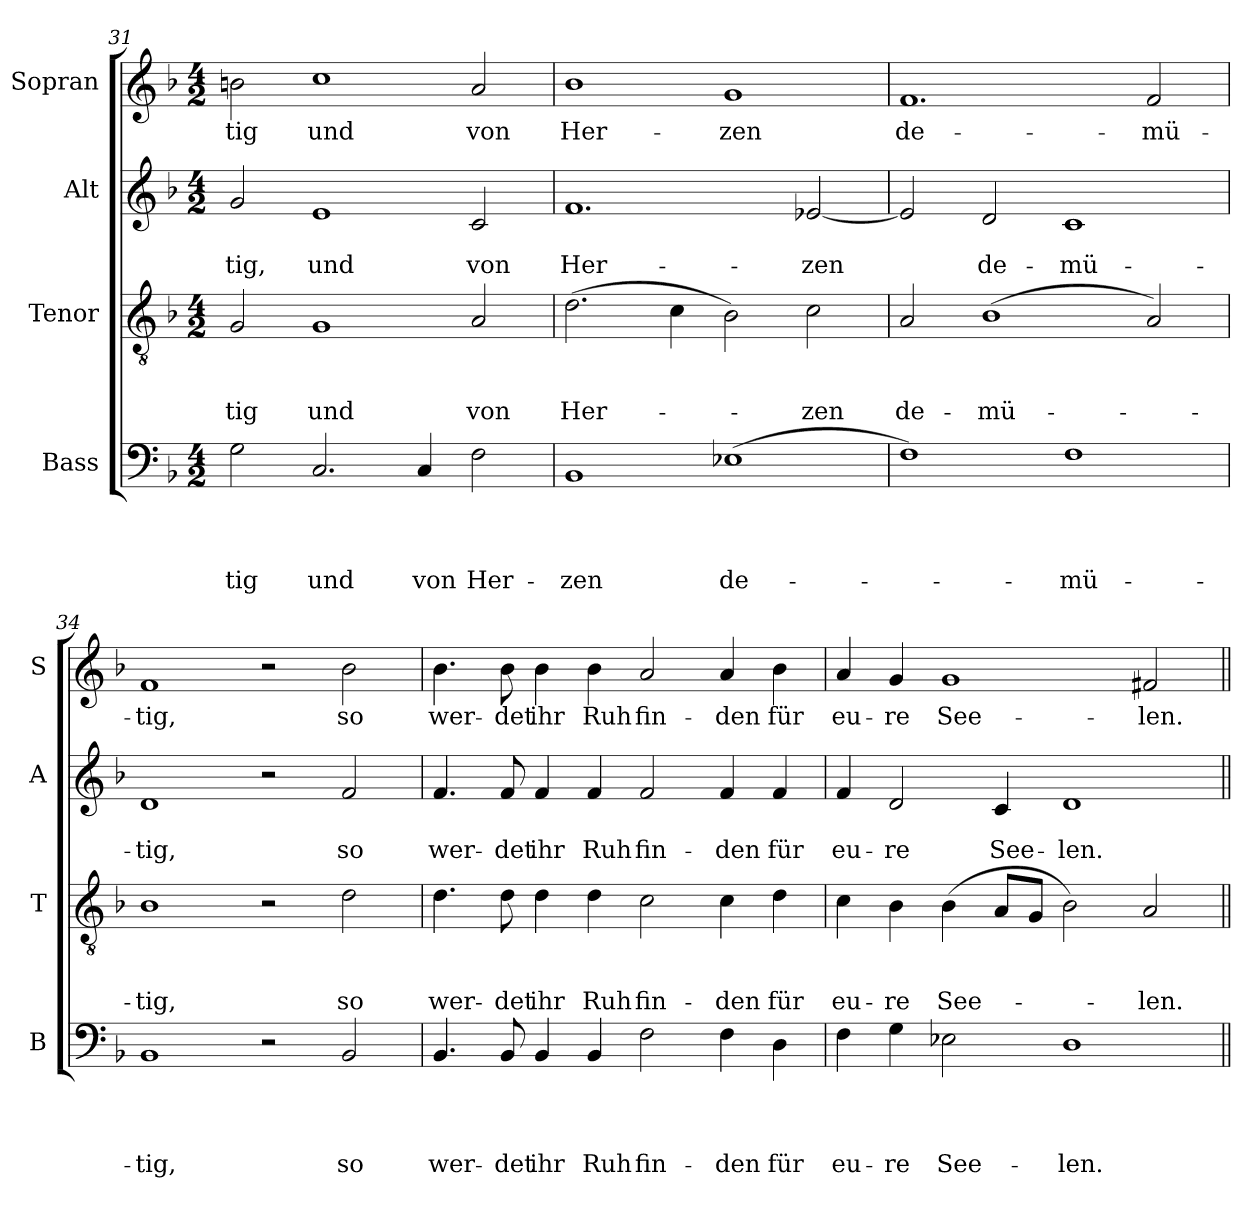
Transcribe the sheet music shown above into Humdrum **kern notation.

**kern	**text	**text	**text	**text	**kern	**text	**text	**text	**kern	**text	**text	**kern	**text
*part4	*part4	*part4	*part4	*part4	*part3	*part3	*part3	*part3	*part2	*part2	*part2	*part1	*part1
*staff4	*staff4	*staff4	*staff4	*staff4	*staff3	*staff3	*staff3	*staff3	*staff2	*staff2	*staff2	*staff1	*staff1
*I"Bass	*	*	*	*	*I"Tenor	*	*	*	*I"Alt	*	*	*I"Sopran	*
*I'B	*	*	*	*	*I'T	*	*	*	*I'A	*	*	*I'S	*
*clefF4	*	*	*	*	*clefGv2	*	*	*	*clefG2	*	*	*clefG2	*
*k[b-]	*	*	*	*	*k[b-]	*	*	*	*k[b-]	*	*	*k[b-]	*
*F:	*	*	*	*	*F:	*	*	*	*F:	*	*	*F:	*
*M4/2	*	*	*	*	*M4/2	*	*	*	*M4/2	*	*	*M4/2	*
=31	=31	=31	=31	=31	=31	=31	=31	=31	=31	=31	=31	=31	=31
!	!	!	!	!LO:LY:b	!	!	!	!LO:LY:b	!	!	!LO:LY:b	!	!LO:LY:b
2G\	.	.	.	-tig	2G/	.	.	-tig	2g/	.	-tig,	2bn\	-tig
!	!	!	!	!LO:LY:b	!	!	!	!LO:LY:b	!	!	!LO:LY:b	!	!LO:LY:b
2.C/	.	.	.	und	1G	.	.	und	1e	.	und	1cc	und
!	!	!	!	!LO:LY:b	!	!	!	!	!	!	!	!	!
4C/	.	.	.	von	.	.	.	.	.	.	.	.	.
!	!	!	!	!LO:LY:b	!	!	!	!LO:LY:b	!	!	!LO:LY:b	!	!LO:LY:b
2F\	.	.	.	Her-	2A/	.	.	von	2c/	.	von	2a/	von
!!LO:PB:g=z
=32	=32	=32	=32	=32	=32	=32	=32	=32	=32	=32	=32	=32	=32
!	!	!	!	!LO:LY:b	!	!	!	!LO:LY:b	!	!	!LO:LY:b	!	!LO:LY:b
1BB-	.	.	.	-zen	(>2.d\	.	.	Her-	1.f	.	Her-	1b-	Her-
.	.	.	.	.	4c\	.	.	.	.	.	.	.	.
!	!	!	!	!LO:LY:b	!	!	!	!	!	!	!	!	!LO:LY:b
(>1E-X	.	.	.	de-	2B-\)	.	.	.	.	.	.	1g	-zen
!	!	!	!	!	!	!	!	!LO:LY:b	!	!	!LO:LY:b	!	!
.	.	.	.	.	2c\	.	.	-zen	[<2e-X/	.	-zen	.	.
=33	=33	=33	=33	=33	=33	=33	=33	=33	=33	=33	=33	=33	=33
!	!	!	!	!	!	!	!	!LO:LY:b	!	!	!	!	!LO:LY:b
1F)	.	.	.	.	2A/	.	.	de-	2e-/]	.	.	1.f	de-
!	!	!	!	!	!	!	!	!LO:LY:b	!	!	!LO:LY:b	!	!
.	.	.	.	.	(>1B-	.	.	-mü-	2d/	.	de-	.	.
!	!	!	!	!LO:LY:b	!	!	!	!	!	!	!LO:LY:b	!	!
1F	.	.	.	-mü-	.	.	.	.	1c	.	-mü-	.	.
!	!	!	!	!	!	!	!	!	!	!	!	!	!LO:LY:b
.	.	.	.	.	2A/)	.	.	.	.	.	.	2f/	-mü-
=34	=34	=34	=34	=34	=34	=34	=34	=34	=34	=34	=34	=34	=34
!	!	!	!	!LO:LY:b	!	!	!	!LO:LY:b	!	!	!LO:LY:b	!	!LO:LY:b
1BB-	.	.	.	-tig,	1B-	.	.	-tig,	1d	.	-tig,	1f	-tig,
2r	.	.	.	.	2r	.	.	.	2r	.	.	2r	.
!	!	!	!	!LO:LY:b	!	!	!	!LO:LY:b	!	!	!LO:LY:b	!	!LO:LY:b
2BB-/	.	.	.	so	2d\	.	.	so	2f/	.	so	2b-\	so
=35	=35	=35	=35	=35	=35	=35	=35	=35	=35	=35	=35	=35	=35
!	!	!	!	!LO:LY:b	!	!	!	!LO:LY:b	!	!	!LO:LY:b	!	!LO:LY:b
4.BB-/	.	.	.	wer-	4.d\	.	.	wer-	4.f/	.	wer-	4.b-\	wer-
!	!	!	!	!LO:LY:b	!	!	!	!LO:LY:b	!	!	!LO:LY:b	!	!LO:LY:b
8BB-/	.	.	.	-det	8d\	.	.	-det	8f/	.	-det	8b-\	-det
!	!	!	!	!LO:LY:b	!	!	!	!LO:LY:b	!	!	!LO:LY:b	!	!LO:LY:b
4BB-/	.	.	.	ihr	4d\	.	.	ihr	4f/	.	ihr	4b-\	ihr
!	!	!	!	!LO:LY:b	!	!	!	!LO:LY:b	!	!	!LO:LY:b	!	!LO:LY:b
4BB-/	.	.	.	Ruh	4d\	.	.	Ruh	4f/	.	Ruh	4b-\	Ruh
!	!	!	!	!LO:LY:b	!	!	!	!LO:LY:b	!	!	!LO:LY:b	!	!LO:LY:b
2F\	.	.	.	fin-	2c\	.	.	fin-	2f/	.	fin-	2a/	fin-
!	!	!	!	!LO:LY:b	!	!	!	!LO:LY:b	!	!	!LO:LY:b	!	!LO:LY:b
4F\	.	.	.	-den	4c\	.	.	-den	4f/	.	-den	4a/	-den
!	!	!	!	!LO:LY:b	!	!	!	!LO:LY:b	!	!	!LO:LY:b	!	!LO:LY:b
4D\	.	.	.	für	4d\	.	.	für	4f/	.	für	4b-\	für
=36	=36	=36	=36	=36	=36	=36	=36	=36	=36	=36	=36	=36	=36
!	!	!	!	!LO:LY:b	!	!	!	!LO:LY:b	!	!	!LO:LY:b	!	!LO:LY:b
4F\	.	.	.	eu-	4c\	.	.	eu-	4f/	.	eu-	4a/	eu-
!	!	!	!	!LO:LY:b	!	!	!	!LO:LY:b	!	!	!LO:LY:b	!	!LO:LY:b
4G\	.	.	.	-re	4B-\	.	.	-re	2d/	.	-re	4g/	-re
!	!	!	!	!LO:LY:b	!	!	!	!LO:LY:b	!	!	!	!	!LO:LY:b
2E-X\	.	.	.	See-	(>4B-\	.	.	See-	.	.	.	1g	See-
!	!	!	!	!	!	!	!	!	!	!	!LO:LY:b	!	!
.	.	.	.	.	8A/L	.	.	.	4c/	.	See-	.	.
.	.	.	.	.	8G/J	.	.	.	.	.	.	.	.
!	!	!	!	!LO:LY:b	!	!	!	!	!	!	!LO:LY:b	!	!
1D	.	.	.	-len.	2B-\)	.	.	.	1d	.	-len.	.	.
!	!	!	!	!	!	!	!	!LO:LY:b	!	!	!	!	!LO:LY:b
.	.	.	.	.	2A/	.	.	-len.	.	.	.	2f#X/	-len.
=||	=||	=||	=||	=||	=||	=||	=||	=||	=||	=||	=||	=||	=||
*-	*-	*-	*-	*-	*-	*-	*-	*-	*-	*-	*-	*-	*-
